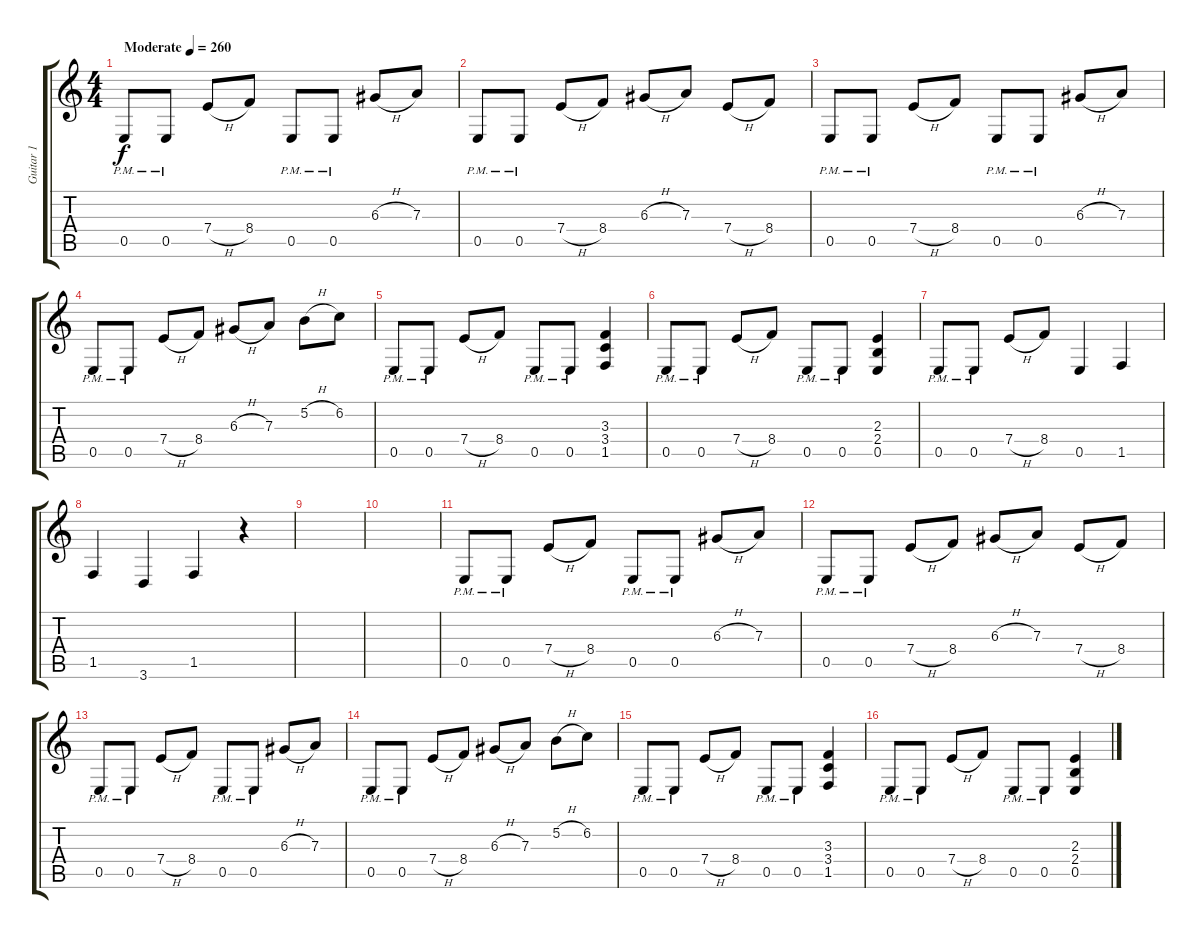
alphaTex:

\track ("Guitar 1" "Guitar 1") {instrument distortionguitar}
\staff {score tabs}
\tuning (B3 Gb3 D3 A2 E2 B1) {hide}
\ts (4 4)
\tempo (260 "Moderate")
\clef g2
\ks c
0.5{pm}.8{dy f instrument distortionguitar} 0.5{pm}.8 7.4{h}.8 8.4.8 0.5{pm}.8 0.5{pm}.8 6.3{h}.8 7.3.8 |
0.5{pm}.8 0.5{pm}.8 7.4{h}.8 8.4.8 6.3{h}.8 7.3.8 7.4{h}.8 8.4.8 |
0.5{pm}.8 0.5{pm}.8 7.4{h}.8 8.4.8 0.5{pm}.8 0.5{pm}.8 6.3{h}.8 7.3.8 |
0.5{pm}.8 0.5{pm}.8 7.4{h}.8 8.4.8 6.3{h}.8 7.3.8 5.2{h}.8 6.2.8 |
0.5{pm}.8 0.5{pm}.8 7.4{h}.8 8.4.8 0.5{pm}.8 0.5{pm}.8 (3.3 3.4 1.5).4 |
0.5{pm}.8 0.5{pm}.8 7.4{h}.8 8.4.8 0.5{pm}.8 0.5{pm}.8 (2.3 2.4 0.5).4 |
0.5{pm}.8 0.5{pm}.8 7.4{h}.8 8.4.8 0.5.4 1.5.4 |
1.5.4 3.6.4 1.5.4 r.4 |
|
|
0.5{pm}.8 0.5{pm}.8 7.4{h}.8 8.4.8 0.5{pm}.8 0.5{pm}.8 6.3{h}.8 7.3.8 |
0.5{pm}.8 0.5{pm}.8 7.4{h}.8 8.4.8 6.3{h}.8 7.3.8 7.4{h}.8 8.4.8 |
0.5{pm}.8 0.5{pm}.8 7.4{h}.8 8.4.8 0.5{pm}.8 0.5{pm}.8 6.3{h}.8 7.3.8 |
0.5{pm}.8 0.5{pm}.8 7.4{h}.8 8.4.8 6.3{h}.8 7.3.8 5.2{h}.8 6.2.8 |
0.5{pm}.8 0.5{pm}.8 7.4{h}.8 8.4.8 0.5{pm}.8 0.5{pm}.8 (3.3 3.4 1.5).4 |
0.5{pm}.8 0.5{pm}.8 7.4{h}.8 8.4.8 0.5{pm}.8 0.5{pm}.8 (2.3 2.4 0.5).4
